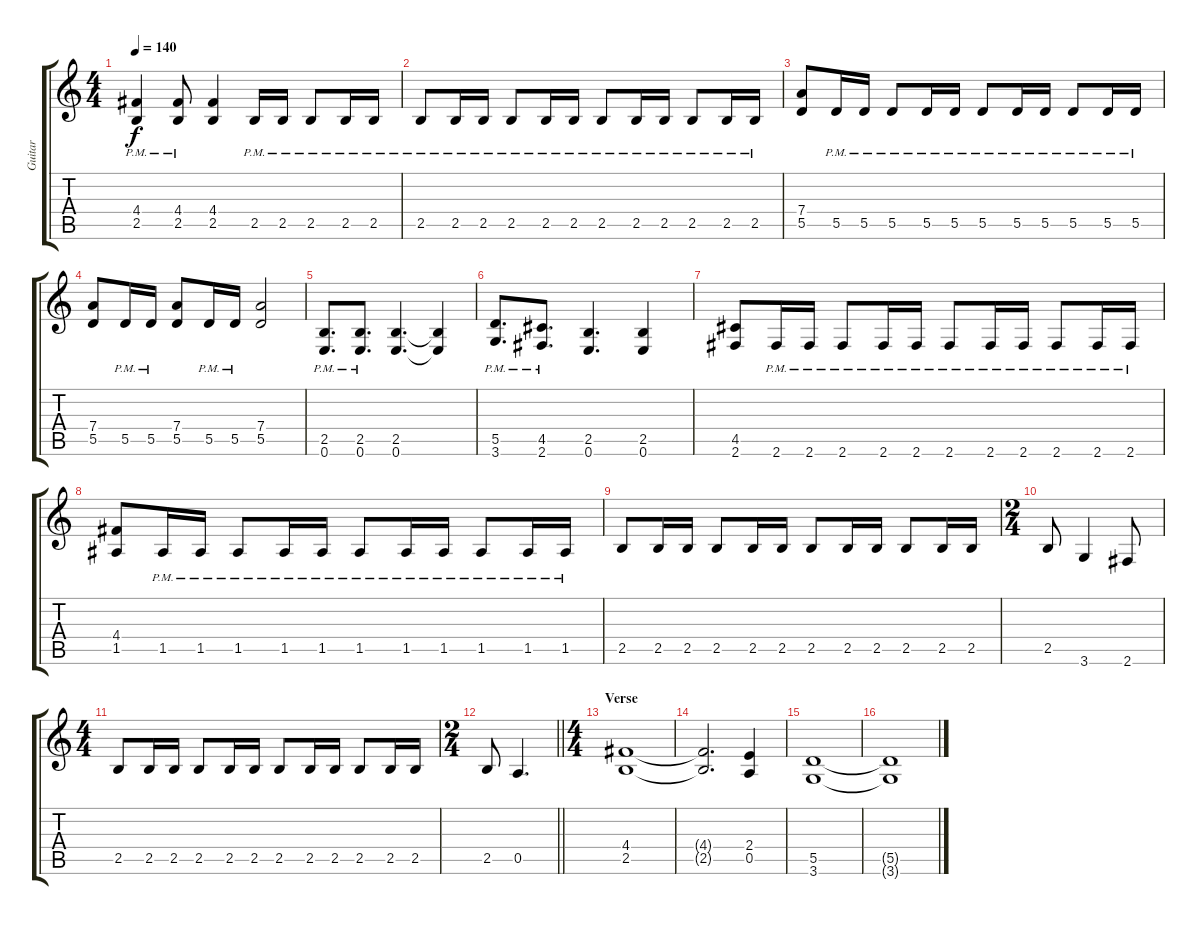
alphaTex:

\track ("Guitar" "Guitar") {instrument distortionguitar}
\staff {score tabs}
\tuning (E4 B3 G3 D3 A2 E2) {hide}
\ts (4 4)
\tempo 140
\clef g2
\ks c
(4.4{pm} 2.5{pm}).4{dy f} (4.4{pm} 2.5{pm}).8 (4.4 2.5).4 2.5{pm}.16 2.5{pm}.16 2.5{pm}.8 2.5{pm}.16 2.5{pm}.16 |
2.5{pm}.8 2.5{pm}.16 2.5{pm}.16 2.5{pm}.8 2.5{pm}.16 2.5{pm}.16 2.5{pm}.8 2.5{pm}.16 2.5{pm}.16 2.5{pm}.8 2.5{pm}.16 2.5{pm}.16 |
(7.4 5.5).8 5.5{pm}.16 5.5{pm}.16 5.5{pm}.8 5.5{pm}.16 5.5{pm}.16 5.5{pm}.8 5.5{pm}.16 5.5{pm}.16 5.5{pm}.8 5.5{pm}.16 5.5{pm}.16 |
(7.4 5.5).8 5.5{pm}.16 5.5{pm}.16 (7.4 5.5).8 5.5{pm}.16 5.5{pm}.16 (7.4 5.5).2 |
(2.5{pm} 0.6{pm}).8{d} (2.5{pm} 0.6{pm}).8{d} (2.5 0.6).4{d} (2.5{t} 0.6{t}).4 |
(5.5{pm} 3.6{pm}).8{d} (4.5{pm} 2.6{pm}).8{d} (2.5 0.6).4{d} (2.5 0.6).4 |
(4.5 2.6).8 2.6{pm}.16 2.6{pm}.16 2.6{pm}.8 2.6{pm}.16 2.6{pm}.16 2.6{pm}.8 2.6{pm}.16 2.6{pm}.16 2.6{pm}.8 2.6{pm}.16 2.6{pm}.16 |
(4.4 1.5).8 1.5{pm}.16 1.5{pm}.16 1.5{pm}.8 1.5{pm}.16 1.5{pm}.16 1.5{pm}.8 1.5{pm}.16 1.5{pm}.16 1.5{pm}.8 1.5{pm}.16 1.5{pm}.16 |
2.5.8 2.5.16 2.5.16 2.5.8 2.5.16 2.5.16 2.5.8 2.5.16 2.5.16 2.5.8 2.5.16 2.5.16 |
\ts (2 4)
2.5.8 3.6.4 2.6.8 |
\ts (4 4)
2.5.8 2.5.16 2.5.16 2.5.8 2.5.16 2.5.16 2.5.8 2.5.16 2.5.16 2.5.8 2.5.16 2.5.16 |
\ts (2 4)
\barLineRight lightlight
2.5.8 0.5.4{d} |
\ts (4 4)
\section ("" "Verse")
(4.4 2.5).1 |
(4.4{t} 2.5{t}).2{d} (2.4 0.5).4 |
(5.5 3.6).1 |
(5.5{t} 3.6{t}).1
